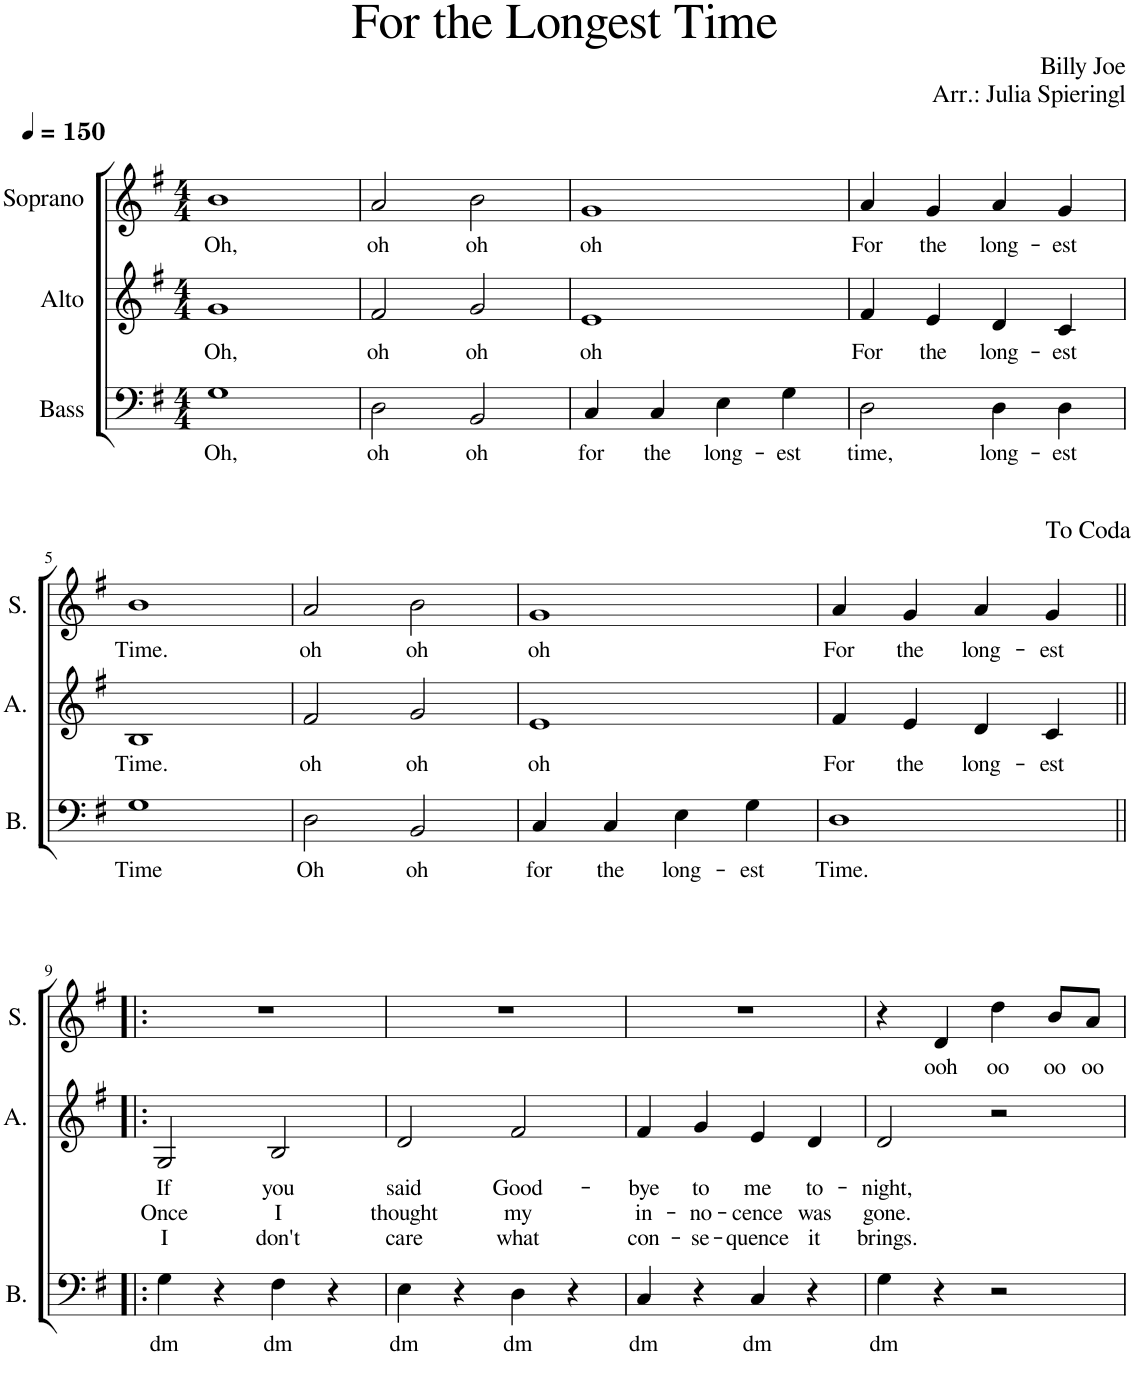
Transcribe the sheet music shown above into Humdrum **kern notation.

**kern	**text	**kern	**text	**text	**text	**kern	**text
*part3	*part3	*part2	*part2	*part2	*part2	*part1	*part1
*staff3	*staff3	*staff2	*staff2	*staff2	*staff2	*staff1	*staff1
*I"Bass	*	*I"Alto	*	*	*	*I"Soprano	*
*I'B.	*	*I'A.	*	*	*	*I'S.	*
*clefF4	*	*clefG2	*	*	*	*clefG2	*
*k[f#]	*	*k[f#]	*	*	*	*k[f#]	*
*M4/4	*	*M4/4	*	*	*	*M4/4	*
*MM150	*	*MM150	*	*	*	*MM150	*
=1	=1	=1	=1	=1	=1	=1	=1
!	!LO:LY:b	!	!LO:LY:b	!	!	!	!LO:LY:b
1G	Oh,	1g	Oh,	.	.	1b	Oh,
=2	=2	=2	=2	=2	=2	=2	=2
!	!LO:LY:b	!	!LO:LY:b	!	!	!	!LO:LY:b
2D\	oh	2f#/	oh	.	.	2a/	oh
!	!LO:LY:b	!	!LO:LY:b	!	!	!	!LO:LY:b
2BB/	oh	2g/	oh	.	.	2b\	oh
=3	=3	=3	=3	=3	=3	=3	=3
!	!LO:LY:b	!	!LO:LY:b	!	!	!	!LO:LY:b
4C/	for	1e	oh	.	.	1g	oh
!	!LO:LY:b	!	!	!	!	!	!
4C/	the	.	.	.	.	.	.
!	!LO:LY:b	!	!	!	!	!	!
4E\	long-	.	.	.	.	.	.
!	!LO:LY:b	!	!	!	!	!	!
4G\	-est	.	.	.	.	.	.
=4	=4	=4	=4	=4	=4	=4	=4
!	!LO:LY:b	!	!LO:LY:b	!	!	!	!LO:LY:b
2D\	time,	4f#/	For	.	.	4a/	For
!	!	!	!LO:LY:b	!	!	!	!LO:LY:b
.	.	4e/	the	.	.	4g/	the
!	!LO:LY:b	!	!LO:LY:b	!	!	!	!LO:LY:b
4D\	long-	4d/	long-	.	.	4a/	long-
!	!LO:LY:b	!	!LO:LY:b	!	!	!	!LO:LY:b
4D\	-est	4c/	-est	.	.	4g/	-est
!!LO:LB:g=z
=5	=5	=5	=5	=5	=5	=5	=5
!	!LO:LY:b	!	!LO:LY:b	!	!	!	!LO:LY:b
1G	Time	1B	Time.	.	.	1b	Time.
=6	=6	=6	=6	=6	=6	=6	=6
!	!LO:LY:b	!	!LO:LY:b	!	!	!	!LO:LY:b
2D\	Oh	2f#/	oh	.	.	2a/	oh
!	!LO:LY:b	!	!LO:LY:b	!	!	!	!LO:LY:b
2BB/	oh	2g/	oh	.	.	2b\	oh
=7	=7	=7	=7	=7	=7	=7	=7
!	!LO:LY:b	!	!LO:LY:b	!	!	!	!LO:LY:b
4C/	for	1e	oh	.	.	1g	oh
!	!LO:LY:b	!	!	!	!	!	!
4C/	the	.	.	.	.	.	.
!	!LO:LY:b	!	!	!	!	!	!
4E\	long-	.	.	.	.	.	.
!	!LO:LY:b	!	!	!	!	!	!
4G\	-est	.	.	.	.	.	.
=8	=8	=8	=8	=8	=8	=8	=8
!	!LO:LY:b	!	!LO:LY:b	!	!	!	!LO:LY:b
1D	Time.	4f#/	For	.	.	4a/	For
!	!	!	!LO:LY:b	!	!	!	!LO:LY:b
.	.	4e/	the	.	.	4g/	the
!	!	!	!LO:LY:b	!	!	!	!LO:LY:b
.	.	4d/	long-	.	.	4a/	long-
!	!	!	!LO:LY:b	!	!	!	!LO:LY:b
.	.	4c/	-est	.	.	4g/	-est
!!LO:LB:g=z
=9!|:	=9!|:	=9!|:	=9!|:	=9!|:	=9!|:	=9!|:	=9!|:
!	!LO:LY:b	!	!LO:LY:b	!LO:LY:b	!LO:LY:b	!	!
4G\	dm	2G/	If	Once	I	1r	.
4r	.	.	.	.	.	.	.
!	!LO:LY:b	!	!LO:LY:b	!LO:LY:b	!LO:LY:b	!	!
4F#\	dm	2B/	you	I	don't	.	.
4r	.	.	.	.	.	.	.
=10	=10	=10	=10	=10	=10	=10	=10
!	!LO:LY:b	!	!LO:LY:b	!LO:LY:b	!LO:LY:b	!	!
4E\	dm	2d/	said	thought	care	1r	.
4r	.	.	.	.	.	.	.
!	!LO:LY:b	!	!LO:LY:b	!LO:LY:b	!LO:LY:b	!	!
4D\	dm	2f#/	Good-	my	what	.	.
4r	.	.	.	.	.	.	.
=11	=11	=11	=11	=11	=11	=11	=11
!	!LO:LY:b	!	!LO:LY:b	!LO:LY:b	!LO:LY:b	!	!
4C/	dm	4f#/	-bye	in-	con-	1r	.
!	!	!	!LO:LY:b	!LO:LY:b	!LO:LY:b	!	!
4r	.	4g/	to	-no-	-se-	.	.
!	!LO:LY:b	!	!LO:LY:b	!LO:LY:b	!LO:LY:b	!	!
4C/	dm	4e/	me	-cence	-quence	.	.
!	!	!	!LO:LY:b	!LO:LY:b	!LO:LY:b	!	!
4r	.	4d/	to-	was	it	.	.
=12	=12	=12	=12	=12	=12	=12	=12
!	!LO:LY:b	!	!LO:LY:b	!LO:LY:b	!LO:LY:b	!	!
4G\	dm	2d/	-night,	gone.	brings.	4r	.
!	!	!	!	!	!	!	!LO:LY:b
4r	.	.	.	.	.	4d/	ooh
!	!	!	!	!	!	!	!LO:LY:b
2r	.	2r	.	.	.	4dd\	oo
!	!	!	!	!	!	!	!LO:LY:b
.	.	.	.	.	.	8b/L	oo
!	!	!	!	!	!	!	!LO:LY:b
.	.	.	.	.	.	8a/J	oo
=	=	=	=	=	=	=	=
*-	*-	*-	*-	*-	*-	*-	*-
